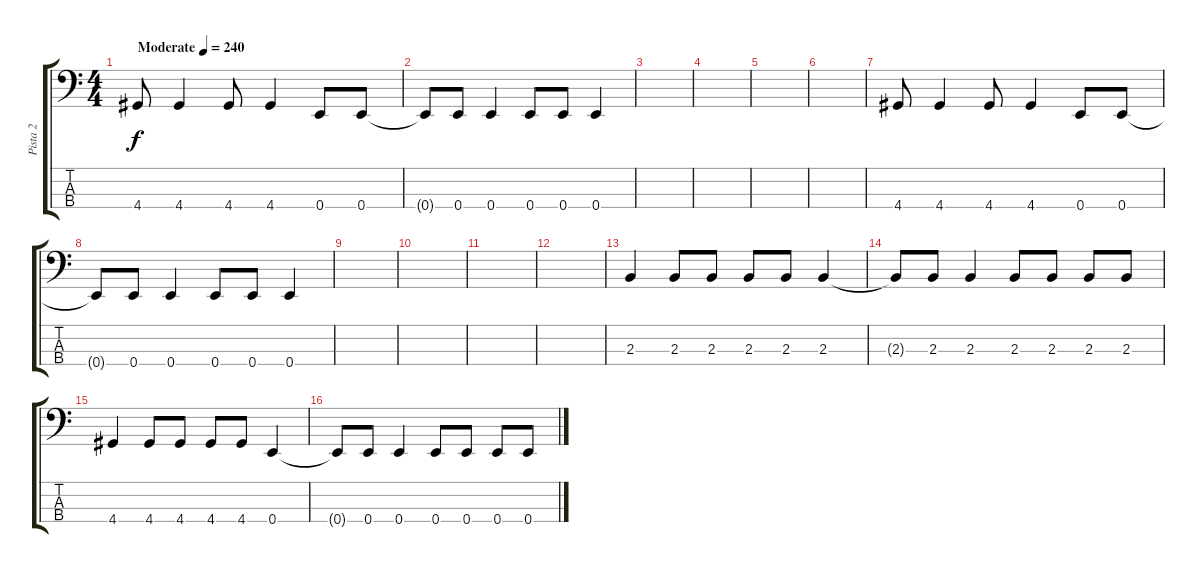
\track ("Pista 2" "Pista 2") {instrument electricbassfinger}
\staff {score tabs}
\tuning (G2 D2 A1 E1) {hide}
\ts (4 4)
\tempo (240 "Moderate")
\clef f4
\ks c
4.4.8{dy f instrument electricbassfinger} 4.4.4 4.4.8 4.4.4 0.4.8 0.4.8 |
0.4{t}.8 0.4.8 0.4.4 0.4.8 0.4.8 0.4.4 |
|
|
|
|
4.4.8 4.4.4 4.4.8 4.4.4 0.4.8 0.4.8 |
0.4{t}.8 0.4.8 0.4.4 0.4.8 0.4.8 0.4.4 |
|
|
|
|
2.3.4 2.3.8 2.3.8 2.3.8 2.3.8 2.3.4 |
2.3{t}.8 2.3.8 2.3.4 2.3.8 2.3.8 2.3.8 2.3.8 |
4.4.4 4.4.8 4.4.8 4.4.8 4.4.8 0.4.4 |
0.4{t}.8 0.4.8 0.4.4 0.4.8 0.4.8 0.4.8 0.4.8
